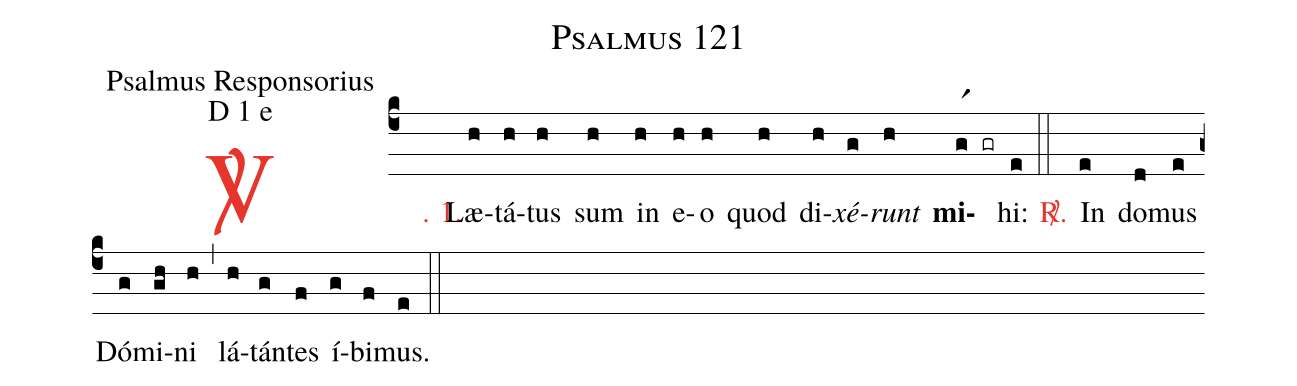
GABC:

name: Psalmus 121;
office-part: Psalmus Responsorius;
mode: D 1 e;
%%
(c4)

<c><sp>V/</sp>. 1.</c>() Læ(h)tá(h)tus(h) sum(h) in(h) e(h)o(h) quod(h) di(h)<i>xé</i>(g)<i>runt</i>(h) <b>mi</b>(gr1 gr)hi:(e)

(::)

<nlba><c><sp>R/</sp>.</c>() In</nlba>(e) do(d)mus(e) Dó(g)mi(gh)ni(h) (,) lá(h)tán(g)tes(f) í(g)bi(f)mus.(e)

(::)
